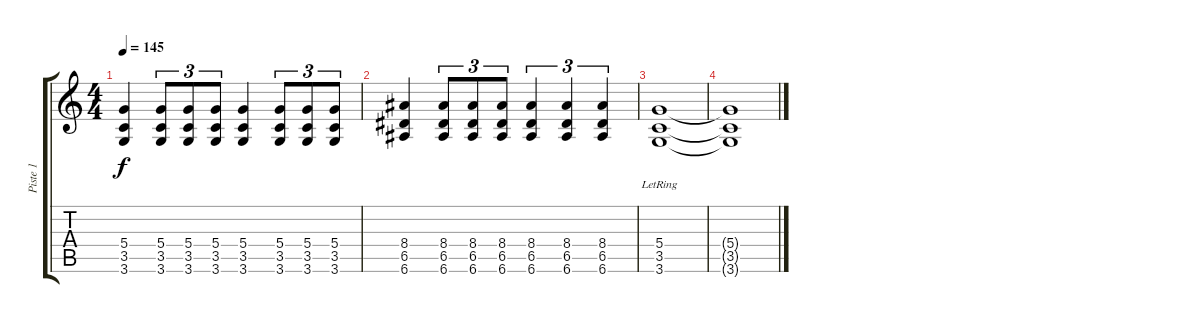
\track ("Piste 1" "Piste 1") {instrument overdrivenguitar}
\staff {score tabs}
\tuning (E4 B3 G3 D3 A2 E2) {hide}
\ts (4 4)
\tempo 145
\clef g2
\ks c
(5.4 3.5 3.6).4{dy f} (5.4 3.5 3.6).8{tu (3 2)} (5.4 3.5 3.6).8{tu (3 2)} (5.4 3.5 3.6).8{tu (3 2)} (5.4 3.5 3.6).4 (5.4 3.5 3.6).8{tu (3 2)} (5.4 3.5 3.6).8{tu (3 2)} (5.4 3.5 3.6).8{tu (3 2)} |
(8.4 6.5 6.6).4 (8.4 6.5 6.6).8{tu (3 2)} (8.4 6.5 6.6).8{tu (3 2)} (8.4 6.5 6.6).8{tu (3 2)} (8.4 6.5 6.6).4{tu (3 2)} (8.4 6.5 6.6).4{tu (3 2)} (8.4 6.5 6.6).4{tu (3 2)} |
(5.4{lr} 3.5{lr} 3.6{lr}).1 |
(5.4{t} 3.5{t} 3.6{t}).1
